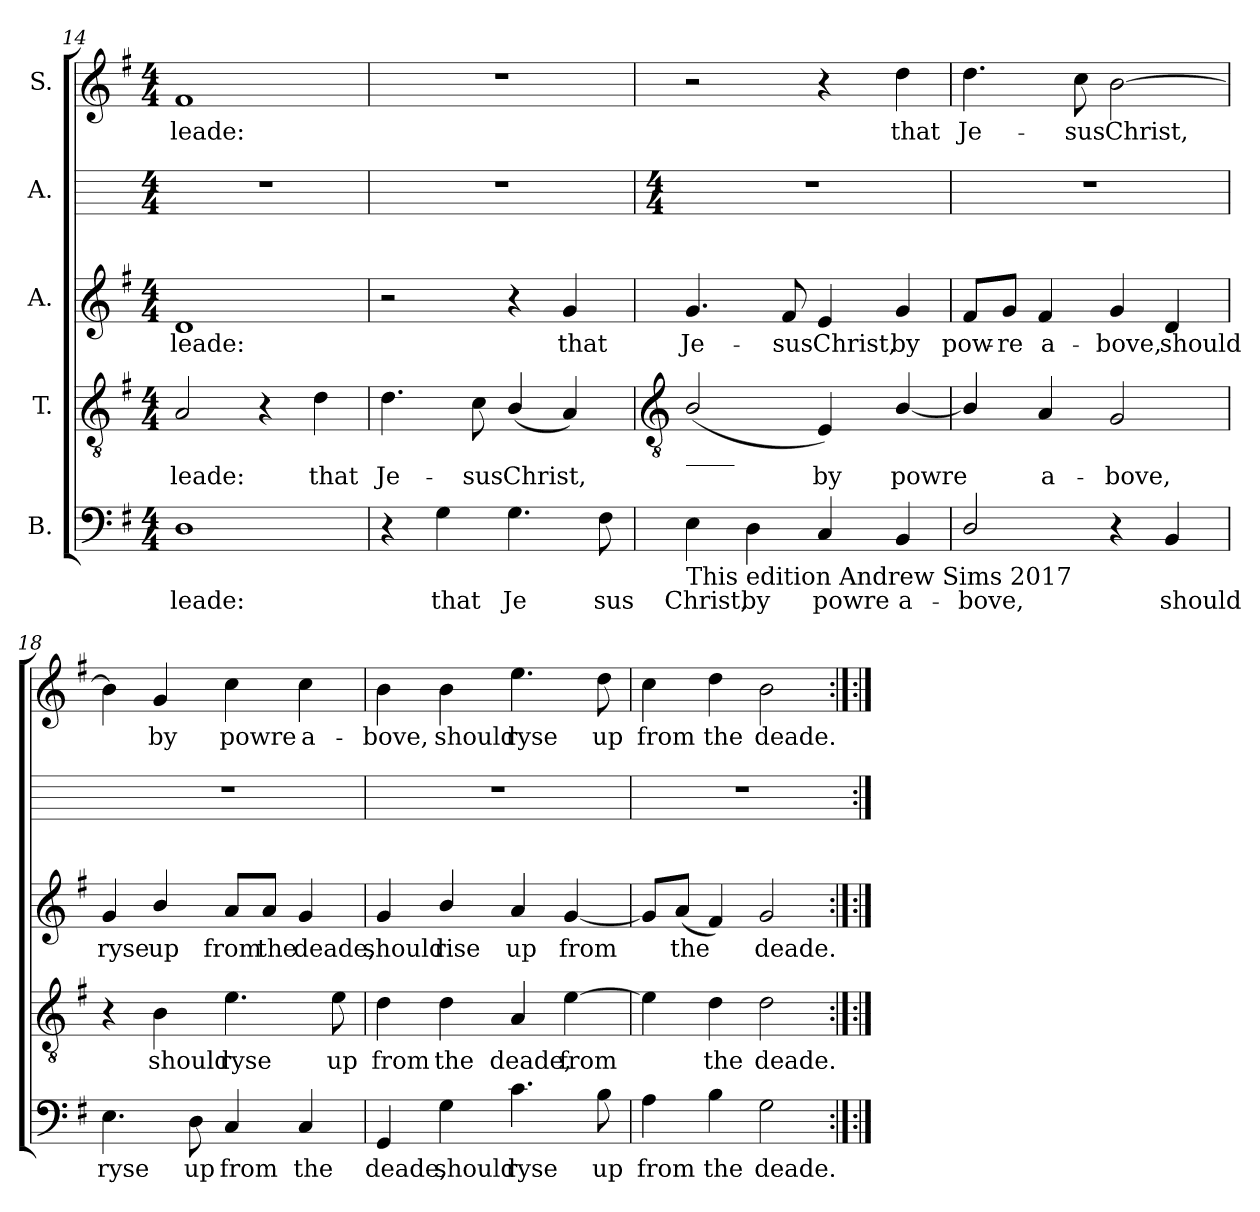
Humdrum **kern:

**kern	**text	**kern	**text	**kern	**text	**kern	**kern	**text
*part5	*part5	*part4	*part4	*part3	*part3	*part2	*part1	*part1
*staff5	*staff5	*staff4	*staff4	*staff3	*staff3	*staff2	*staff1	*staff1
*I"B.	*	*I"T.	*	*I"A.	*	*I"A.	*I"S.	*
*clefF4	*	*clefGv2	*	*clefG2	*	*	*clefG2	*
*k[f#]	*	*k[f#]	*	*k[f#]	*	*	*k[f#]	*
*G:	*	*G:	*	*G:	*	*	*G:	*
*M4/4	*	*M4/4	*	*M4/4	*	*M4/4	*M4/4	*
=14	=14	=14	=14	=14	=14	=14	=14	=14
!	!LO:LY:b	!	!LO:LY:b	!	!LO:LY:b	!	!	!LO:LY:b
1D	leade:	2A	leade:	1d	leade:	1r	1f#	leade:
.	.	4r	.	.	.	.	.	.
!	!	!	!LO:LY:b	!	!	!	!	!
.	.	4d	that	.	.	.	.	.
=15	=15	=15	=15	=15	=15	=15	=15	=15
!	!	!	!LO:LY:b	!	!	!	!	!
4r	.	4.d	Je-	2r	.	1r	1r	.
!	!LO:LY:b	!	!	!	!	!	!	!
4G	that	.	.	.	.	.	.	.
!	!	!	!LO:LY:b	!	!	!	!	!
.	.	8c	-sus	.	.	.	.	.
!	!LO:LY:b	!	!LO:LY:b	!	!	!	!	!
4.G	Je	(<4B/	Christ,	4r	.	.	.	.
!	!	!	!	!	!LO:LY:b	!	!	!
.	.	4A)	.	4g	that	.	.	.
!	!LO:LY:b	!	!	!	!	!	!	!
8F#	sus	.	.	.	.	.	.	.
!!LO:LB:g=z
=16	=16	=16	=16	=16	=16	=16	=16	=16
*	*	*clefGv2	*	*	*	*	*	*
*	*	*	*	*	*	*M4/4	*	*
!	!	!LO:TX:b:t=____	!	!	!	!	!	!
!LO:TX:b:t=This edition  Andrew Sims 2017	!	!	!	!	!	!	!	!
!	!LO:LY:b	!	!	!	!LO:LY:b	!	!	!
4E	Christ,	(<2B/	.	4.g	Je-	1r	2r	.
!	!LO:LY:b	!	!	!	!	!	!	!
4D	by	.	.	.	.	.	.	.
!	!	!	!	!	!LO:LY:b	!	!	!
.	.	.	.	8f#	-sus	.	.	.
!	!LO:LY:b	!	!LO:LY:b	!	!LO:LY:b	!	!	!
4C	powre	4E/)	by	4e	Christ,	.	4r	.
!	!LO:LY:b	!	!LO:LY:b	!	!LO:LY:b	!	!	!LO:LY:b
4BB	a-	[4B/	powre	4g	by	.	4dd	that
=17	=17	=17	=17	=17	=17	=17	=17	=17
!	!LO:LY:b	!	!	!	!LO:LY:b	!	!	!LO:LY:b
2D/	-bove,	4B/]	.	8f#L	pow-	1r	4.dd	Je-
!	!	!	!	!	!LO:LY:b	!	!	!
.	.	.	.	8gJ	-re	.	.	.
!	!	!	!LO:LY:b	!	!LO:LY:b	!	!	!
.	.	4A	a-	4f#	a-	.	.	.
!	!	!	!	!	!	!	!	!LO:LY:b
.	.	.	.	.	.	.	8cc	-sus
!	!	!	!LO:LY:b	!	!LO:LY:b	!	!	!LO:LY:b
4r	.	2G	-bove,	4g	-bove,	.	[2b	Christ,
!	!LO:LY:b	!	!	!	!LO:LY:b	!	!	!
4BB	should	.	.	4d	should	.	.	.
=18	=18	=18	=18	=18	=18	=18	=18	=18
!	!LO:LY:b	!	!	!	!LO:LY:b	!	!	!
4.E	ryse	4r	.	4g	ryse	1r	4b]	.
!	!	!	!LO:LY:b	!	!LO:LY:b	!	!	!LO:LY:b
.	.	4B	should	4b/	up	.	4g	by
!	!LO:LY:b	!	!	!	!	!	!	!
8D	up	.	.	.	.	.	.	.
!	!LO:LY:b	!	!LO:LY:b	!	!LO:LY:b	!	!	!LO:LY:b
4C	from	4.e	ryse	8a/L	from	.	4cc	powre
!	!	!	!	!	!LO:LY:b	!	!	!
.	.	.	.	8a/J	the	.	.	.
!	!LO:LY:b	!	!	!	!LO:LY:b	!	!	!LO:LY:b
4C	the	.	.	4g/	deade,	.	4cc	a-
!	!	!	!LO:LY:b	!	!	!	!	!
.	.	8e	up	.	.	.	.	.
=19	=19	=19	=19	=19	=19	=19	=19	=19
!	!LO:LY:b	!	!LO:LY:b	!	!LO:LY:b	!	!	!LO:LY:b
4GG	deade,	4d	from	4g/	should	1r	4b	-bove,
!	!LO:LY:b	!	!LO:LY:b	!	!LO:LY:b	!	!	!LO:LY:b
4G	should	4d	the	4b/	rise	.	4b	should
!	!LO:LY:b	!	!LO:LY:b	!	!LO:LY:b	!	!	!LO:LY:b
4.c	ryse	4A	deade,	4a	up	.	4.ee	ryse
!	!	!	!LO:LY:b	!	!LO:LY:b	!	!	!
.	.	[4e	from	[4g	from	.	.	.
!	!LO:LY:b	!	!	!	!	!	!	!LO:LY:b
8B	up	.	.	.	.	.	8dd	up
=20	=20	=20	=20	=20	=20	=20	=20	=20
!	!LO:LY:b	!	!	!	!	!	!	!LO:LY:b
4A	from	4e]	.	8gL]	.	1r	4cc	from
!	!	!	!	!	!LO:LY:b	!	!	!
.	.	.	.	(<8aJ	the	.	.	.
!	!LO:LY:b	!	!LO:LY:b	!	!	!	!	!LO:LY:b
4B	the	4d	the	4f#)	.	.	4dd	the
!	!LO:LY:b	!	!LO:LY:b	!	!LO:LY:b	!	!	!LO:LY:b
2G	deade.	2d	deade.	2g	deade.	.	2b	deade.
=:|!	=:|!	=:|!	=:|!	=:|!	=:|!	=	=:|!	=:|!
*-	*-	*-	*-	*-	*-	*-	*-	*-
